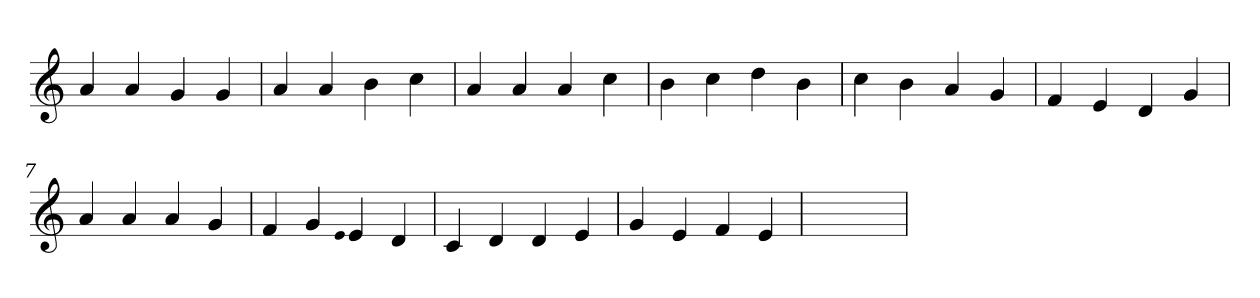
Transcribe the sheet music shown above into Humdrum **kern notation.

**kern
*part1
*staff1
*clefG2
=1
4a
4a
4g
4g
=2
4a
4a
4b
4cc
=3
4a
4a
4a
4cc
=4
4b
4cc
4dd
4b
=5
4cc
4b
4a
4g
=6
4f
4e
4d
4g
=7
4a
4a
4a
4g
=8
4f
4g
qqe
4e
4d
=9
4c
4d
4d
4e
=10
4g
4e
4f
4e
=11
1ryy
=
*-
